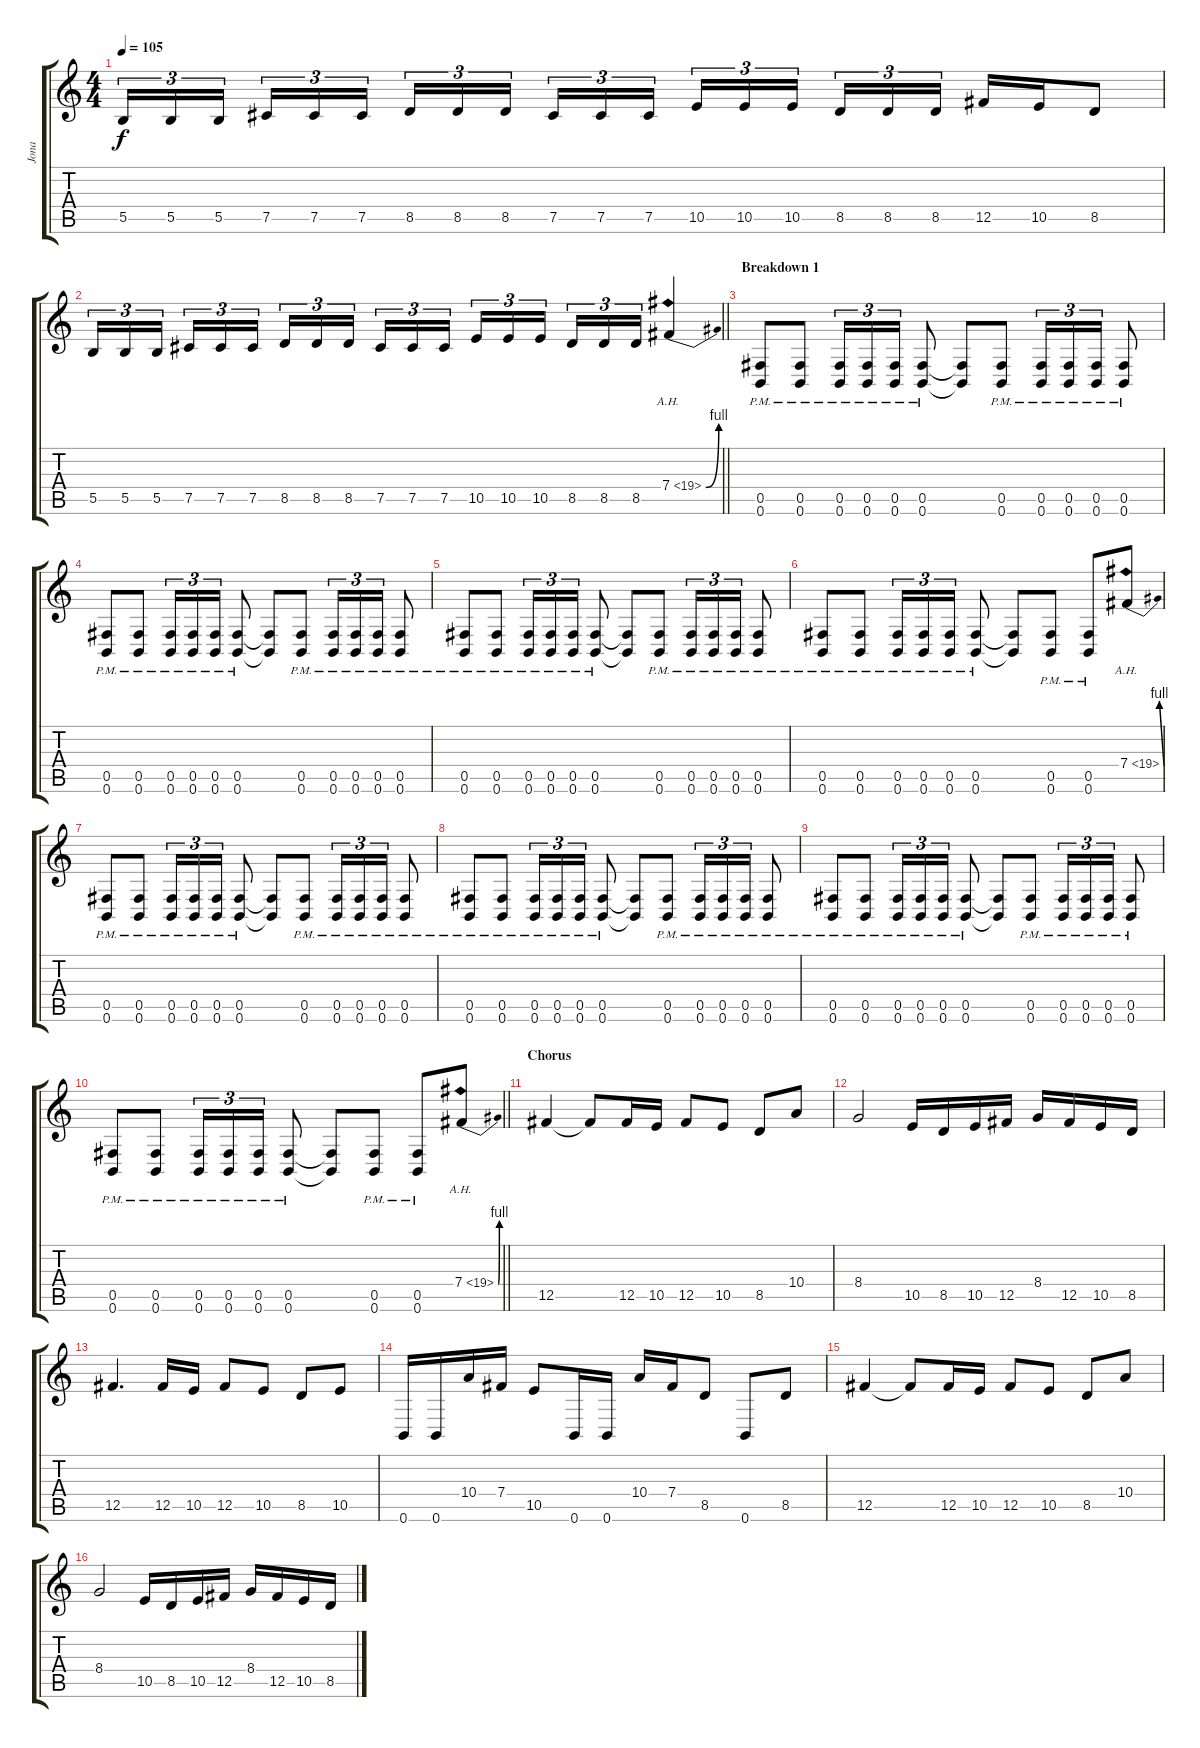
\track ("Jona" "Jona") {instrument distortionguitar}
\staff {score tabs}
\tuning (Db4 Ab3 E3 B2 Gb2 B1) {hide}
\ts (4 4)
\tempo 105
\clef g2
\ks c
5.5.16{tu (3 2) dy f} 5.5.16{tu (3 2)} 5.5.16{tu (3 2) beam splitsecondary} 7.5.16{tu (3 2)} 7.5.16{tu (3 2)} 7.5.16{tu (3 2)} 8.5.16{tu (3 2)} 8.5.16{tu (3 2)} 8.5.16{tu (3 2) beam splitsecondary} 7.5.16{tu (3 2)} 7.5.16{tu (3 2)} 7.5.16{tu (3 2)} 10.5.16{tu (3 2)} 10.5.16{tu (3 2)} 10.5.16{tu (3 2) beam splitsecondary} 8.5.16{tu (3 2)} 8.5.16{tu (3 2)} 8.5.16{tu (3 2)} 12.5.16 10.5.16 8.5.8 |
\barLineRight lightlight
5.5.16{tu (3 2)} 5.5.16{tu (3 2)} 5.5.16{tu (3 2) beam splitsecondary} 7.5.16{tu (3 2)} 7.5.16{tu (3 2)} 7.5.16{tu (3 2)} 8.5.16{tu (3 2)} 8.5.16{tu (3 2)} 8.5.16{tu (3 2) beam splitsecondary} 7.5.16{tu (3 2)} 7.5.16{tu (3 2)} 7.5.16{tu (3 2)} 10.5.16{tu (3 2)} 10.5.16{tu (3 2)} 10.5.16{tu (3 2) beam splitsecondary} 8.5.16{tu (3 2)} 8.5.16{tu (3 2)} 8.5.16{tu (3 2)} 7.4{be (bend 0 0 60 4) ah 12}.4 |
\section ("" "Breakdown 1")
(0.5{pm} 0.6{pm}).8 (0.5{pm} 0.6{pm}).8 (0.5{pm} 0.6{pm}).16{tu (3 2)} (0.5{pm} 0.6{pm}).16{tu (3 2)} (0.5{pm} 0.6{pm}).16{tu (3 2)} (0.5{pm} 0.6{pm}).8 (0.5{t} 0.6{t}).8 (0.5{pm} 0.6{pm}).8 (0.5{pm} 0.6{pm}).16{tu (3 2)} (0.5{pm} 0.6{pm}).16{tu (3 2)} (0.5{pm} 0.6{pm}).16{tu (3 2)} (0.5{pm} 0.6{pm}).8 |
(0.5{pm} 0.6{pm}).8 (0.5{pm} 0.6{pm}).8 (0.5{pm} 0.6{pm}).16{tu (3 2)} (0.5{pm} 0.6{pm}).16{tu (3 2)} (0.5{pm} 0.6{pm}).16{tu (3 2)} (0.5{pm} 0.6{pm}).8 (0.5{t} 0.6{t}).8 (0.5{pm} 0.6{pm}).8 (0.5{pm} 0.6{pm}).16{tu (3 2)} (0.5{pm} 0.6{pm}).16{tu (3 2)} (0.5{pm} 0.6{pm}).16{tu (3 2)} (0.5{pm} 0.6{pm}).8 |
(0.5{pm} 0.6{pm}).8 (0.5{pm} 0.6{pm}).8 (0.5{pm} 0.6{pm}).16{tu (3 2)} (0.5{pm} 0.6{pm}).16{tu (3 2)} (0.5{pm} 0.6{pm}).16{tu (3 2)} (0.5{pm} 0.6{pm}).8 (0.5{t} 0.6{t}).8 (0.5{pm} 0.6{pm}).8 (0.5{pm} 0.6{pm}).16{tu (3 2)} (0.5{pm} 0.6{pm}).16{tu (3 2)} (0.5{pm} 0.6{pm}).16{tu (3 2)} (0.5{pm} 0.6{pm}).8 |
(0.5{pm} 0.6{pm}).8 (0.5{pm} 0.6{pm}).8 (0.5{pm} 0.6{pm}).16{tu (3 2)} (0.5{pm} 0.6{pm}).16{tu (3 2)} (0.5{pm} 0.6{pm}).16{tu (3 2)} (0.5{pm} 0.6{pm}).8 (0.5{t} 0.6{t}).8 (0.5{pm} 0.6{pm}).8 (0.5{pm} 0.6{pm}).8 7.4{be (bend 0 0 60 4) ah 12}.8 |
(0.5{pm} 0.6{pm}).8 (0.5{pm} 0.6{pm}).8 (0.5{pm} 0.6{pm}).16{tu (3 2)} (0.5{pm} 0.6{pm}).16{tu (3 2)} (0.5{pm} 0.6{pm}).16{tu (3 2)} (0.5{pm} 0.6{pm}).8 (0.5{t} 0.6{t}).8 (0.5{pm} 0.6{pm}).8 (0.5{pm} 0.6{pm}).16{tu (3 2)} (0.5{pm} 0.6{pm}).16{tu (3 2)} (0.5{pm} 0.6{pm}).16{tu (3 2)} (0.5{pm} 0.6{pm}).8 |
(0.5{pm} 0.6{pm}).8 (0.5{pm} 0.6{pm}).8 (0.5{pm} 0.6{pm}).16{tu (3 2)} (0.5{pm} 0.6{pm}).16{tu (3 2)} (0.5{pm} 0.6{pm}).16{tu (3 2)} (0.5{pm} 0.6{pm}).8 (0.5{t} 0.6{t}).8 (0.5{pm} 0.6{pm}).8 (0.5{pm} 0.6{pm}).16{tu (3 2)} (0.5{pm} 0.6{pm}).16{tu (3 2)} (0.5{pm} 0.6{pm}).16{tu (3 2)} (0.5{pm} 0.6{pm}).8 |
(0.5{pm} 0.6{pm}).8 (0.5{pm} 0.6{pm}).8 (0.5{pm} 0.6{pm}).16{tu (3 2)} (0.5{pm} 0.6{pm}).16{tu (3 2)} (0.5{pm} 0.6{pm}).16{tu (3 2)} (0.5{pm} 0.6{pm}).8 (0.5{t} 0.6{t}).8 (0.5{pm} 0.6{pm}).8 (0.5{pm} 0.6{pm}).16{tu (3 2)} (0.5{pm} 0.6{pm}).16{tu (3 2)} (0.5{pm} 0.6{pm}).16{tu (3 2)} (0.5{pm} 0.6{pm}).8 |
\barLineRight lightlight
(0.5{pm} 0.6{pm}).8 (0.5{pm} 0.6{pm}).8 (0.5{pm} 0.6{pm}).16{tu (3 2)} (0.5{pm} 0.6{pm}).16{tu (3 2)} (0.5{pm} 0.6{pm}).16{tu (3 2)} (0.5{pm} 0.6{pm}).8 (0.5{t} 0.6{t}).8 (0.5{pm} 0.6{pm}).8 (0.5{pm} 0.6{pm}).8 7.4{be (bend 0 0 60 4) ah 12}.8 |
\section ("" "Chorus")
12.5.4 12.5{t}.8 12.5.16 10.5.16 12.5.8 10.5.8 8.5.8 10.4.8 |
8.4.2 10.5.16 8.5.16 10.5.16 12.5.16 8.4.16 12.5.16 10.5.16 8.5.16 |
12.5.4{d} 12.5.16 10.5.16 12.5.8 10.5.8 8.5.8 10.5.8 |
0.6.16 0.6.16 10.4.16 7.4.16 10.5.8 0.6.16 0.6.16 10.4.16 7.4.16 8.5.8 0.6.8 8.5.8 |
12.5.4 12.5{t}.8 12.5.16 10.5.16 12.5.8 10.5.8 8.5.8 10.4.8 |
8.4.2 10.5.16 8.5.16 10.5.16 12.5.16 8.4.16 12.5.16 10.5.16 8.5.16
